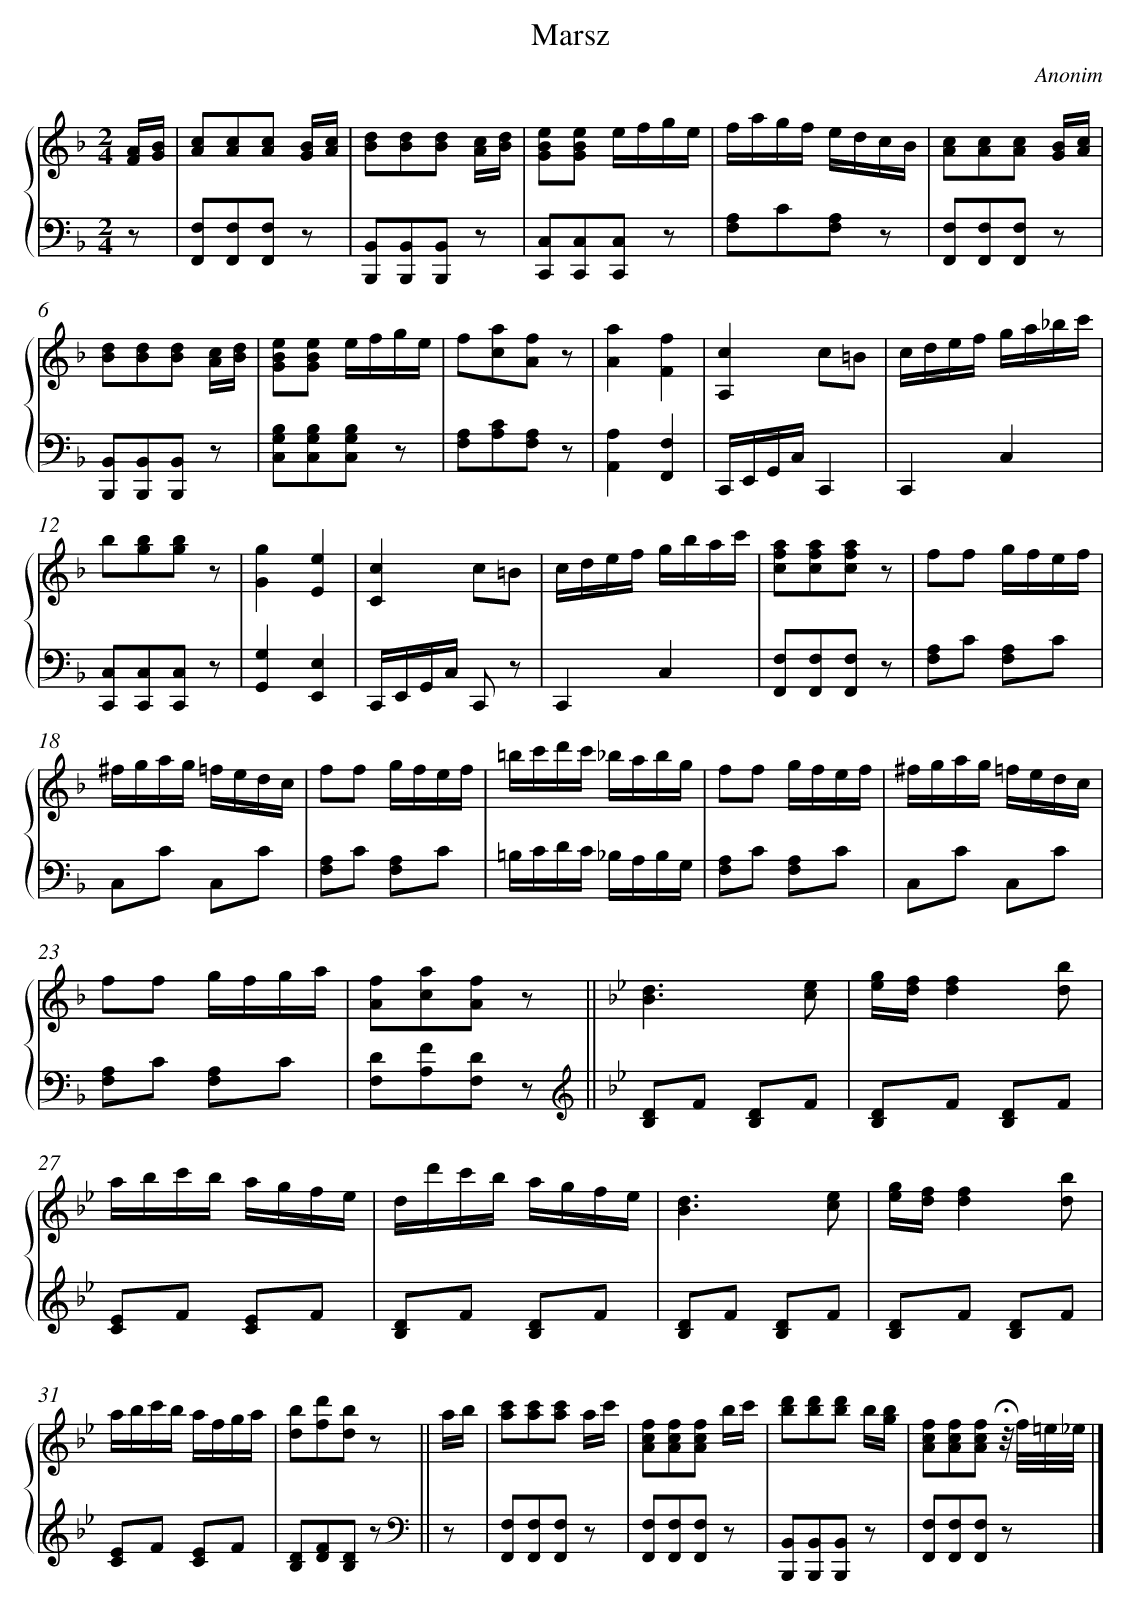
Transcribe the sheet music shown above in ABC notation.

X:1
T: Marsz
C: Anonim
L: 1/8
M: 2/4
%%staves {1 2}
V: 1 clef=treble
V: 2 clef=bass
K: F
[V:1] [A/F/][B/G/] [I:setbarnb 1]|
[V:2] z |
[V:1] [cA][cA][cA] [B/G/][c/A/] |
[V:2] [F,F,,][F,F,,][F,F,,] z |
[V:1] [dB][dB][dB] [c/A/][d/B/] |
[V:2] [B,,B,,,][B,,B,,,][B,,B,,,] z |
[V:1] [eBG][eBG] e/f/g/e/ |
[V:2] [C,C,,][C,C,,][C,C,,] z |
[V:1] f/a/g/f/ e/d/c/B/ |
[V:2] [A,F,]C[A,F,] z |
[V:1] [cA][cA][cA] [B/G/][c/A/] |
[V:2] [F,F,,][F,F,,][F,F,,] z |
[V:1] [dB][dB][dB] [c/A/][d/B/] |
[V:2] [B,,B,,,][B,,B,,,][B,,B,,,] z |
[V:1] [eBG][eBG] e/f/g/e/ |
[V:2] [B,G,C,][B,G,C,][B,G,C,] z |
[V:1] f[ac][fA] z |
[V:2] [A,F,][CA,][A,F,] z |
[V:1] [a2A2][f2F2] |
[V:2] [A,2A,,2][F,2F,,2] |
[V:1] [c2A,2]c=B |
[V:2] C,,/E,,/G,,/C,/C,,2 |
[V:1] c/d/e/f/ g/a/_b/c'/ |
[V:2] C,,2C,2 |
[V:1] b[bg][bg] z |
[V:2] [C,C,,][C,C,,][C,C,,] z |
[V:1] [g2G2][e2E2] |
[V:2] [G,2G,,2][E,2E,,2] |
[V:1] [c2C2]c=B |
[V:2] C,,/E,,/G,,/C,/ C,, z |
[V:1] c/d/e/f/ g/b/a/c'/ |
[V:2] C,,2C,2 |
[V:1] [afc][afc][afc] z |
[V:2] [F,F,,][F,F,,][F,F,,] z |
[V:1] ff g/f/e/f/ |
[V:2] [A,F,]C [A,F,]C |
[V:1] ^f/g/a/g/ =f/e/d/c/ |
[V:2] C,C C,C |
[V:1] ff g/f/e/f/ |
[V:2] [A,F,]C [A,F,]C |
[V:1] =b/c'/d'/c'/ _b/a/b/g/ |
[V:2] =B,/C/D/C/ _B,/A,/B,/G,/ |
[V:1] ff g/f/e/f/ |
[V:2] [A,F,]C [A,F,]C |
[V:1] ^f/g/a/g/ =f/e/d/c/ |
[V:2] C,C C,C |
[V:1] ff g/f/g/a/ |
[V:2] [A,F,]C [A,F,]C |
[V:1] [fA][ac][fA] z ||
[V:2] [DF,][FA,][DF,] z ||
[V:1]  [K:Bb] [d3B3][ec] |
[V:2]  [K:Bb] [K:clef=treble][DB,]F [DB,]F |
[V:1] [g/e/][f/d/][f2d2][bd] |
[V:2] [DB,]F [DB,]F |
[V:1] a/b/c'/b/ a/g/f/e/ |
[V:2] [EC]F [EC]F |
[V:1] d/d'/c'/b/ a/g/f/e/ |
[V:2] [DB,]F [DB,]F |
[V:1] [d3B3][ec] |
[V:2] [DB,]F [DB,]F |
[V:1] [g/e/][f/d/][f2d2][bd] |
[V:2] [DB,]F [DB,]F |
[V:1] a/b/c'/b/ a/f/g/a/ |
[V:2] [EC]F [EC]F |
[V:1] [bd][d'f][bd] z ||
[V:2] [DB,][FD][DB,] z ||
[V:1] a/b/ |
[V:2] [K:clef=bass]z |
[V:1] [c'a][c'a][c'a] a/c'/ |
[V:2] [F,F,,][F,F,,][F,F,,] z |
[V:1] [fcA][fcA][fcA] b/c'/ |
[V:2] [F,F,,][F,F,,][F,F,,] z |
[V:1] [d'b][d'b][d'b] b/[b/g/] |
[V:2] [B,,B,,,][B,,B,,,][B,,B,,,] z |
[V:1] [fcA][fcA][fcA] !fermata!z// f//=e//_e// |]
[V:2] [F,F,,][F,F,,][F,F,,] z |]
